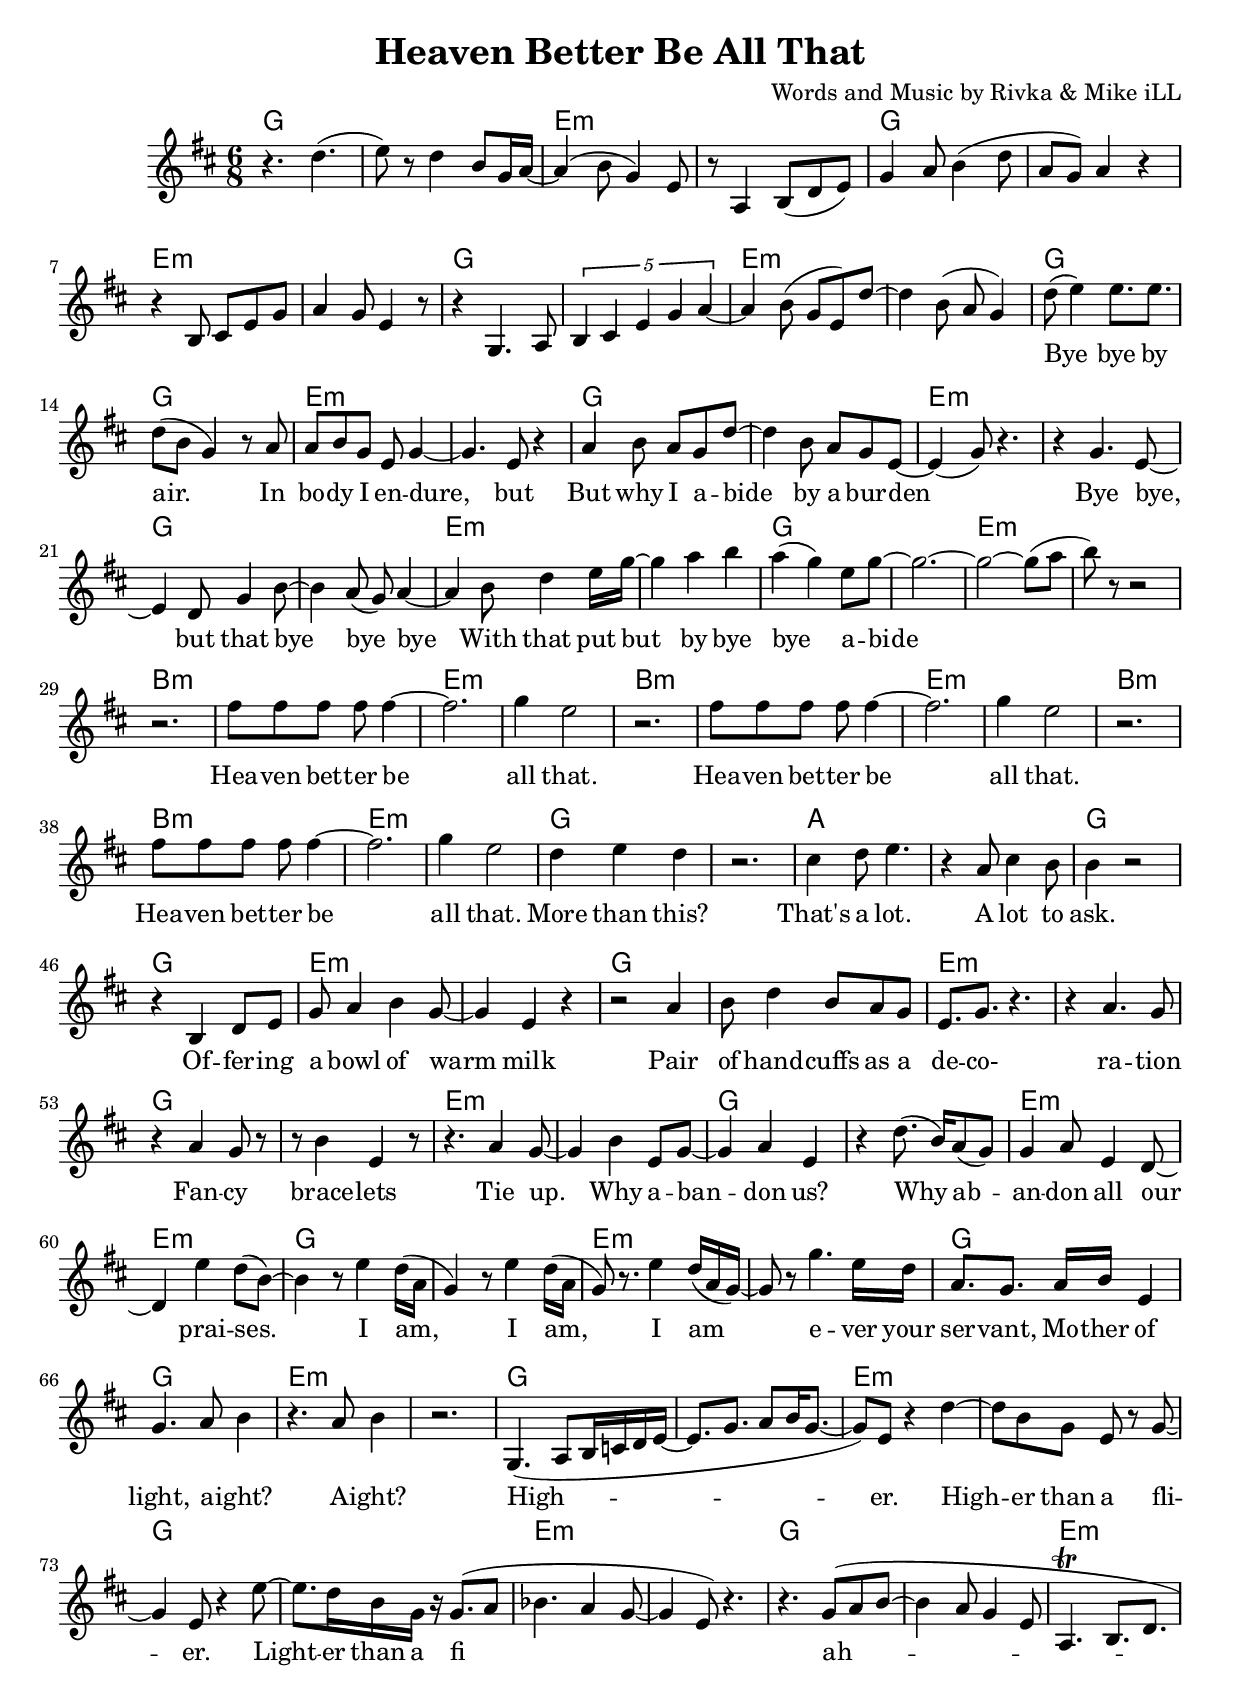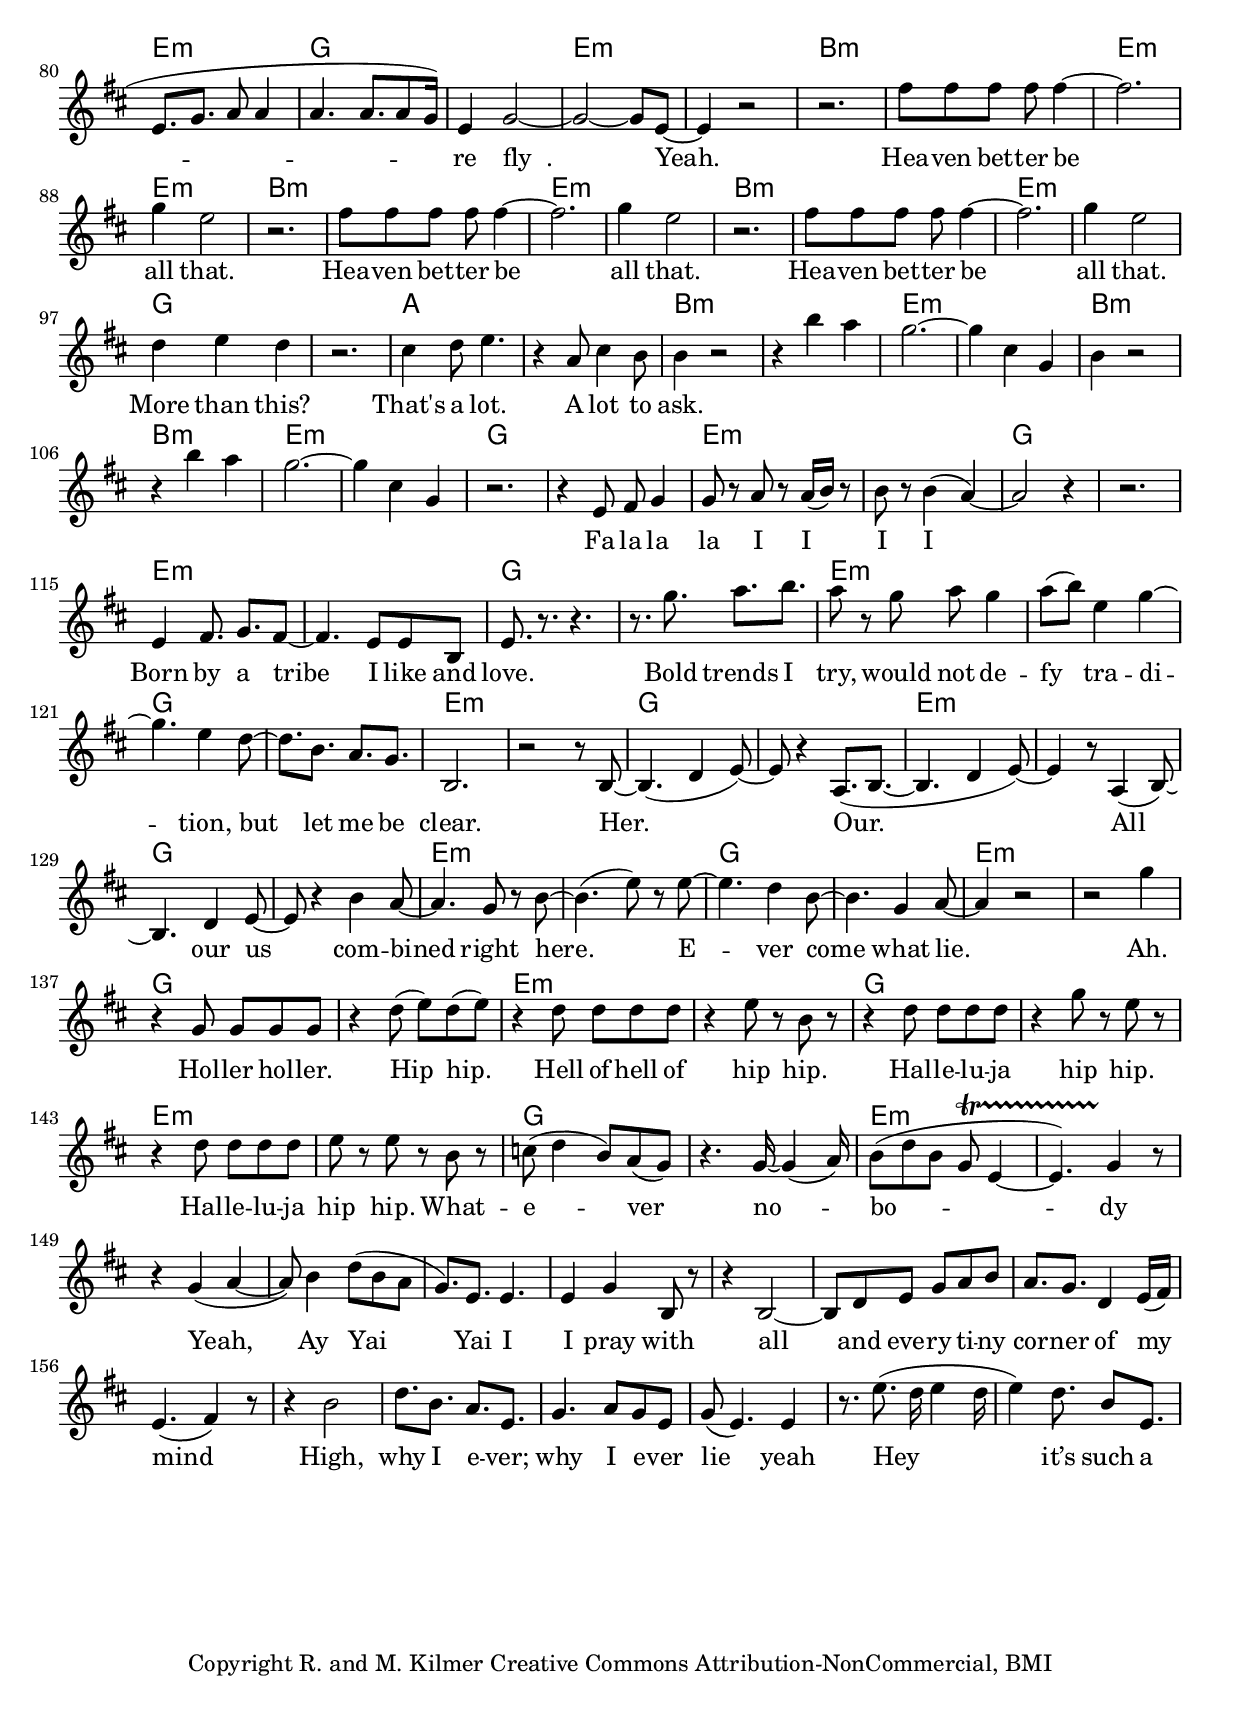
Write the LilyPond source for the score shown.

\version "2.18.2"

\header {
  title = "Heaven Better Be All That"
  composer = "Words and Music by Rivka & Mike iLL"
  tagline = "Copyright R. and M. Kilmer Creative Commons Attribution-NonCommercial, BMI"
}

\paper{ print-page-number = ##f bottom-margin = 0.5\in }

melody = \relative c'' {
  \clef treble
  \key d \major
  \time 6/8 
  
  r4. d( | e8) r d4 b8 g16 a~ | a4( b8 g4) e8 | r8 a,4 b8( d e) |
  g4 a8 b4( d8 | a g) a4 r | r b,8 cis e g | a4 g8 e4 r8 |
  r4 g,4. a8 | \tuplet 5/3 { b4 cis e g a~ } | a4 b8( g e) d'~ |
  d4 b8( a g4 ) |
  
  \new Voice = "lyrics" {
  	d'8( e4) e8. e | d8( b g4) r8 a | % bye bye by air. In
  	a b g e g4~ | g4. e8 r4 | % In body i endure but
  	a4 b8 a g d'~ | d4 b8 a g e~ | e4( g8) r4. | r4 g4. e8~ | % But why I abide by a burden. Bye bye, 
	e4 d8 g4 b8~ | b4 a8( g) a4~ | % bye, but that bye bye bye
	a b8 d4 e16 g~ | g4 a b | a( g) e8 g8~ | g2.~ | % With that put but bye bye abide
	g2~ g8( a8 | b8) r8 r2 | % abide
	
	r2. | fis8 fis fis fis fis4~ | fis2. | g4 e2 | % Heaven better
	r2. | fis8 fis fis fis fis4~ | fis2. | g4 e2 |
	r2. | fis8 fis fis fis fis4~ | fis2. | g4 e2 |
	d4 e d | r2. | cis4 d8 e4. | r4 a,8 cis4 b8 | % That's a lot ... a lot to
	b4 r2 |
	
	r4 b, d8 e | g a4 b4 g8~ | g4 e r |  % Offering a bowl of warm milk
	r2 a4 | b8 d4 b8 a g | e8. g r4. | r4 a4. g8 | % Pair of handcuffs as a decoration
	r4 a g8 r | r b4 e, r8 |% Fancy bracelets
	r4. a4 g8~ | g4 b e,8 g~ | % Tie up. Why ab- 
	g4 a4 e | r d'8.( b16) a8( g) | g4 a8 e4 d8~ | d4 e'4 d8( b~ ) | % andon us. Why abandon all our praises.
	b4 r8 e4 d16( a | % 

	g4) r8 e'4 d16( a | g8) r8. e'4 d16( a g~)  | % I am, I am,
	g8 r g'4. e16 d | a8. g a16 b e,4 |  % I am ever your servant,
	g4. a8 b4 | r4. a8 b4 | %  Mother of light, a' right? A' right?
	r2. | 
	g,4.( a8 b16 c d e~ | e8. g8. a8 b16 g8.~ | % High- 
	g8) e8 r4 d'~ | d8 b8 g e r g~ | % er. Higher than a fl-
	g4 e8 r4 e'8~ | e8. d16 b g r g8.( a8 | % ier. Lighter than a fi-
	bes4. a4 g8~ | g4 e8) r4. | % __ 
	r4. g8( a b~ | b4 a8 g4 e8 | % I
	a,4.\trill b8. d | e8. g a8 a4 | % __
	a4. a8. a8 g16) | e4 g2~ | g2~ g8 e8~ | e4 r2 | % re fly. Yeah.

	% CHORUS
	r2. | fis'8 fis fis fis fis4~ | fis2. | g4 e2 | % Heaven better
	r2. | fis8 fis fis fis fis4~ | fis2. | g4 e2 |
	r2. | fis8 fis fis fis fis4~ | fis2. | g4 e2 |
	d4 e d | r2. | cis4 d8 e4. | r4 a,8 cis4 b8 | % That's a lot ... a lot to
	b4 r2 | % ask.
  }
  
  r4 b' a | g2.~ | g4 cis, g | 
  b4 r2 | r4 b' a | g2.~ | g4 cis, g | 
	
  \new Voice = "verseThree" {
  	\set associatedVoice = "text"
  	r2. | r4 e8 fis g4 | g8 r a r a16( b) r8 | b r b4( a~)  | % Fa la la la I I I I
	a2 r4 | r2. | e4 fis8. g fis8~ | fis4. e8 e b | % mBorn by a tribe I like and 
	e8. r r4. | r8. g' a b | a8 r g a g4 | a8( b) e,4 g~ | % love. Bold trends I try, would not defy tra-
	g4. e4 d8~ | d8. b a g | b,2. | r2 r8 b~ |  % dition, but let me be clear. Her-.

	b4.( d4 e8)~ | e r4 a,8.( b~ | b4. d4 e8)~ | e4 r8 a,4( b8~) | b4. d4 e8~ | e r4 b'4 a8~ | a4. % Her. Our. All our us combined 
	g8 r b~ | b4.( e8) r e~ | e4. d4 b8~ | b4. g4 a8~ | a4 r2 | r g'4 | % right here. Ever come what lie. Ah.
	r4 g,8 g g g | r4 d'8( e) d( e) | % Holler holler. Hip hip.
	r4 d8 d d d | r4 e8 r b r | % Hell of hell of hip hip.
	r4 d8 d d d | r4 g8 r e r | % Halleluja hip hip.
	r4 d8 d d d | e r e r b r | % Halleluja hip hip. What-

	c8( d4 b8) a( g) | r4. g16~ g4( a16) | b8( d b g \startTrillSpan e4~ | e4.)  g4\stopTrillSpan r8 | % ever nobody
	r4 g( a~ | a8) b4 d8( b a | g8.) e8. e4. | e4 g b,8 r | % Yeah, Ay Yai Yai I I pray with
	r4 b2~ | b8 d e g a b | a8. g d4 e16( fis) | e4.( fis4) r8 | % all and every tiny corner of my mind

	r4 b2 | d8. b a e | g4. a8 g e | g( e4.) e4  | % High, why I ever Why I ever lie yeah
	r8. e'(d16 e4 d16 | e4) d8. b8 e,8. | % Hey it’s such a game we are playing. Yeah. Hey.

	% Hey hey hey hip hip by us say what by us say what said tru all of my yodel 
	% Hip hip my yodel goin’ up.
	% CHORUS
	% 
	% In that spot, that mind that got desire less
	% Be on that
	% Great land that feels
	% Better than heaven ever
	% Softly as a landing feather
	% Gently by a well adroit sweet nimble finger of sky
	%  
	% Rolling and a tum-ba-ling a-
	% Round about above a mother
	% Ready ever. Any weather.
	% Guided by complete surrender.
	% 
	% Man and woman, humankind we
	% All got deep and deeper into trouble
	% Mmm Build that build that Babel Tower up
	% 
	% Za ba bap za ba bap
	% Za ba bap ba ba ba bap
	% Ba ba bap ba ba bap ba ba bap
	% Ba ba ba bop bop bop bap ba bap
	% 
	% Higher higher higher higher 
	% Higher higher wow!
	% 
	% CHORUS
	% 
	% Got it in our blood, papa. Good, papa.
	% Ma was in the wood cut pile up up our
	% Though I understood what the thought was for
	% How ‘bout by lunch I forget it?
	% 
	% Every day I wake up
	% So far. What for?
	% But I lie awake a lot late ask not what for
	% Walking on a wide
	% One a wide foot-pounded ground network of trails
	% 
	% Every time we think that we’ve found some peace and some
	% Peace and some peace and security
	% Well buddy babe you can bet bet bet that the media.
	% Audio, video, billboard and radio
	% Grabbing ahold of my mind and my wallet
	% Benny after Benny and a
	% Billion and a billion and a
	% Zillion you would think that we’re buying
	% La la la la la life after life
	% 
	% CHORUS
	% Offering a bowl of warm milk
	% Pair of handcuffs as a decoration
	% Fancy bracelets
	% Tie up. Why abandon us.
	% Why abandon all our praises.
	% 
	% I am, I am, I am ever your servant, 
	% Mother of light, all right?
	% Higher. Higher than a flier.
	% Lighter than a fire– fly. Yeah.
	% 
	% CHORUS
	% 
	% Fa la la la I I I I
	% Born by a tribe I like and love.
	% Bold trends I try, would not defy tradition
	% But let me be clear.
	% 
	% Her. Our. All our us combined right here.
	% Ever come what lie. Ah.
	% Holler holler. Hip hip.
	% Hell of hell of hip hip.
	% Halleluja hip hip.
	% Halleluja hip hip. What
	% 
	% Here ’n’ I a 
	% Yeah I I I I I a
	% Awh ah an
	% 
	% High, why I ever
	% Why I ever lie yeah
	% Hey it’s such a game we are playing. Yeah. Hey.
	% 
	% Hey hey hey hip hip by us say what by us say what said tru all of my yodel 
	% Hip hip my yodel goin’ up.
	% 
	% CHORUS
	% 
	% In that spot, that mind that got desire less
	% Be on that
	% Great land that feels
	% Better than heaven ever
	% Softly as a landing feather
	% Gently by a well adroit sweet nimble finger of sky
	%  
	% Rolling and a tum-ba-ling a-
	% Round about above a mother
	% Ready ever. Any weather.
	% Guided by complete surrender.
	% 
	% Man and woman, humankind we
	% All got deep and deeper into trouble
	% Mmm Build that build that Babel Tower up
	% 
	% Za ba bap za ba bap
	% Za ba bap ba ba ba bap
	% Ba ba bap ba ba bap ba ba bap
	% Ba ba ba bop bop bop bap ba bap
	% 
	% Higher higher higher higher 
	% Higher higher wow!
	% 
	% CHORUS
	% 
	% Got it in our blood, papa. Good, papa.
	% Ma was in the wood cut pile up up far
	% Though I understood what the thought was for
	% How ‘bout by lunch I forget it?
	% 
	% Every day I wake up
	% So far. What for?
	% But I lie awake a lot late ask not what for
	% Walking on a wide
	% One a wide foot-pounded ground network of trails
	% 
	% Every time we think that we’ve found some peace and some
	% Peace and some peace and security
	% Well buddy babe you can bet bet bet that the media.
	% Audio, video, billboard and radio
	% Grabbing ahold of my mind and my wallet
	% Benny after Benny and a
	% Billion and a billion and a
	% Zillion you would think that we’re buying
	% La la la la la life after life
	% 
	% CHORUS
	
  }
}
  
text = \lyricmode {
 Bye bye by air. In bo -- dy I en -- dure, but
 But why I a -- bide by a bur -- den
 Bye bye, but that bye bye bye
 With that put but by bye bye a -- bide
 
 Hea -- ven bet -- ter be all that.
 Hea -- ven bet -- ter be all that.
 Hea -- ven bet -- ter be all that.
 More than this? That's a lot. A lot to ask.
 
 Of -- fer -- ing a bowl of warm milk
 Pair of hand -- cuffs as a de -- co- ra -- tion
 Fan -- cy brace -- lets
 Tie up. Why a -- ban -- don us?
 Why ab -- an -- don all our prai -- ses.
 
 I am, I am, I am e -- ver your ser -- vant, 
 Mo -- ther of light, a -- ight? A -- ight?
 High -- er. High -- er than a fli -- er.
 Light -- er than a fi__ ah -- re  fly__. Yeah.
 
 Hea -- ven bet -- ter be all that.
 Hea -- ven bet -- ter be all that.
 Hea -- ven bet -- ter be all that.
 More than this? That's a lot. A lot to ask.
}

faLaLa = \lyricmode {
 Fa la la la I I I I
 Born by a tribe I like and love.
 Bold trends I try, would not de -- fy tra -- di -- tion,
 but let me be clear.
 
 Her. Our. All our us com -- bined right here.
 E -- ver come what lie. Ah.
 Hol -- ler hol -- ler. Hip hip.
 Hell of hell of hip hip.
 Hal -- le -- lu -- ja hip hip.
 Hal -- le -- lu -- ja hip hip. What -- 
 
 e -- ver no -- bo -- dy
 Yeah, Ay Yai Yai I I pray with
 all and eve -- ry ti -- ny cor -- ner of my mind
 
 High, why I e -- ver; why I e -- ver lie yeah
 Hey it’s such a game we are play -- ing. Yeah. Hey.
 
 Hey hey hey hip hip by us say what by us say what said tru all of my yo -- del 
 Hip hip my yo -- del goin’ up.
  
 In that spot, that mind that got de -- sire less
 Be on that
 Great land that feels
 Bet -- ter than hea -- ven e -- ver
 Soft -- ly as a land -- ing fea -- ther
 Gent -- ly by a well ad -- roit, sweet, nim -- ble fin -- ger of sky
  
 Rol -- ling and a tum- ba- ling a --
 round a -- bout a -- bove a mo -- ther
 Rea -- dy e -- ver. A -- ny wea -- ther.
 Gui -- ded by com -- plete sur -- ren -- der.
 
 Man and wo -- man, hum -- an -- kind we
 All got deep and deep -- er in -- to trou -- ble
 Mmm Build that build that Ba -- bel Tower up
 
 Za ba bap za ba bap
 Za ba bap ba ba ba bap
 Ba ba bap ba ba bap ba ba bap
 Ba ba ba bop bop bop bap ba bap
 
 High -- er high -- er high -- er high -- er 
 High -- er high -- er wow!
 
 Got it in our blood, papa. Good, papa.
 Ma was in the wood cut pile up up far
 Thought I un -- der -- stood what the thought was for
 How ‘bout by lunch I for -- get it?
 
 Eve -- ry day I wake up
 So far. What for?
 But I lie a -- wake a lot late ask not what for
 Walk -- ing on a wide
 One a wide foot-pound -- ed ground net -- work of trails
 
 Eve -- ry time we think that we’ve found some peace and some
 Peace and some peace and se -- cu -- ri -- ty
 Well bud -- dy babe you can bet bet bet that the me -- di -- a.
 Au -- di -- o, vi -- de -- o, bill -- board and ra -- di -- o
 Grab -- bing a -- hold of my mind and my wal -- let
 Ben -- ny af -- ter Ben -- ny and a
 Bil -- lion and a bil -- lion and a
 Zil -- lion you would think that we’re buy -- ing
 La la la la la life af -- ter life

}
 


harmonies = \chordmode {
	g2. | g | e:min | e:min | g | g | e:min | e:min |
	g | g | e:min | e:min | g | g | e:min | e:min |
	g | g | e:min | e:min | g | g | e:min | e:min |
	g | g | e:min | e:min |
	
	% Chorus
	b2.:min | b:min | e:min | e:min |
	b2.:min | b:min | e:min | e:min |
	b2.:min | b:min | e:min | e:min |
	g | g | a | a |
	g | g | e:min | e:min 
	
	g2. | g | e:min | e:min | g | g | e:min | e:min |
	g | g | e:min | e:min | g | g | e:min | e:min |
	g | g | e:min | e:min | g | g | e:min | e:min |
	g | g | e:min | e:min | g | g | e:min | e:min |
	g | g | e:min | e:min |
	
	% Chorus
	b2.:min | b:min | e:min | e:min |
	b2.:min | b:min | e:min | e:min |
	b2.:min | b:min | e:min | e:min |
	g | g | a | a |
	b2.:min | b:min | e:min | e:min |
	b2.:min | b:min | e:min | e:min |
	
	g | g | e:min | e:min | g | g | e:min | e:min |
	g | g | e:min | e:min | g | g | e:min | e:min |
	g | g | e:min | e:min | g | g | e:min | e:min |
	g | g | e:min | e:min | g | g | e:min | e:min |
	g | g | e:min | e:min | g | g | e:min | e:min |
}

\score {
  <<
    \new ChordNames {
      \set chordChanges = ##t
      \harmonies
    }
  	\new Voice = "voice" { \melody  }
  	\new Lyrics \lyricsto "lyrics" \text
  	\new Lyrics \lyricsto "verseThree" \faLaLa
  >>
  
  \layout { }
  \midi { }
}

%Additional Notes
\markup \fill-line {
\column {
" "
" "
" "
" "
" "
  }
}
